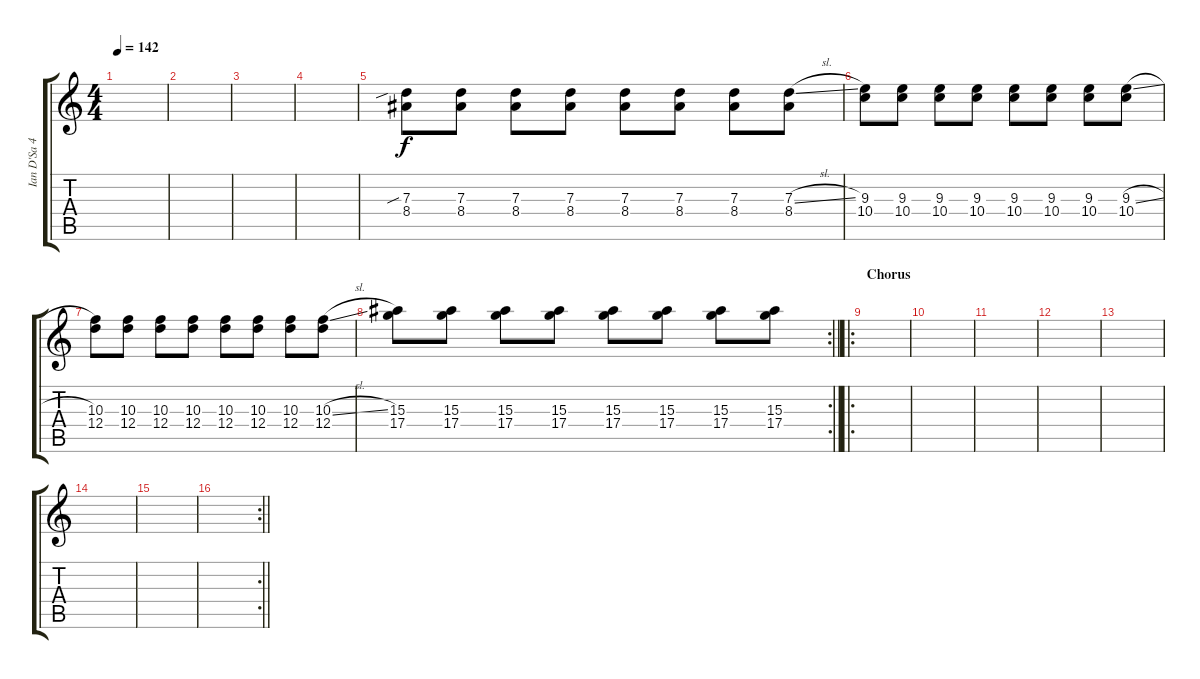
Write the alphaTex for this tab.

\track ("Ian D'Sa 4" "Ian D'Sa 4") {instrument distortionguitar}
\staff {score tabs}
\tuning (E4 B3 G3 D3 A2 D2) {hide}
\ts (4 4)
\tempo 142
\clef g2
\ks c
|
|
|
|
(7.3{sib} 8.4).8 (7.3 8.4).8 (7.3 8.4).8 (7.3 8.4).8 (7.3 8.4).8 (7.3 8.4).8 (7.3 8.4).8 (7.3{sl} 8.4).8 |
(9.3 10.4).8 (9.3 10.4).8 (9.3 10.4).8 (9.3 10.4).8 (9.3 10.4).8 (9.3 10.4).8 (9.3 10.4).8 (9.3{sl} 10.4).8 |
(10.3 12.4).8 (10.3 12.4).8 (10.3 12.4).8 (10.3 12.4).8 (10.3 12.4).8 (10.3 12.4).8 (10.3 12.4).8 (10.3{sl} 12.4).8 |
\rc 2
\barLineRight lightlight
(15.3 17.4).8 (15.3 17.4).8 (15.3 17.4).8 (15.3 17.4).8 (15.3 17.4).8 (15.3 17.4).8 (15.3 17.4).8 (15.3 17.4).8 |
\ro
\section ("" "Chorus")
|
|
|
|
|
|
|
\rc 2
\barLineRight lightlight
